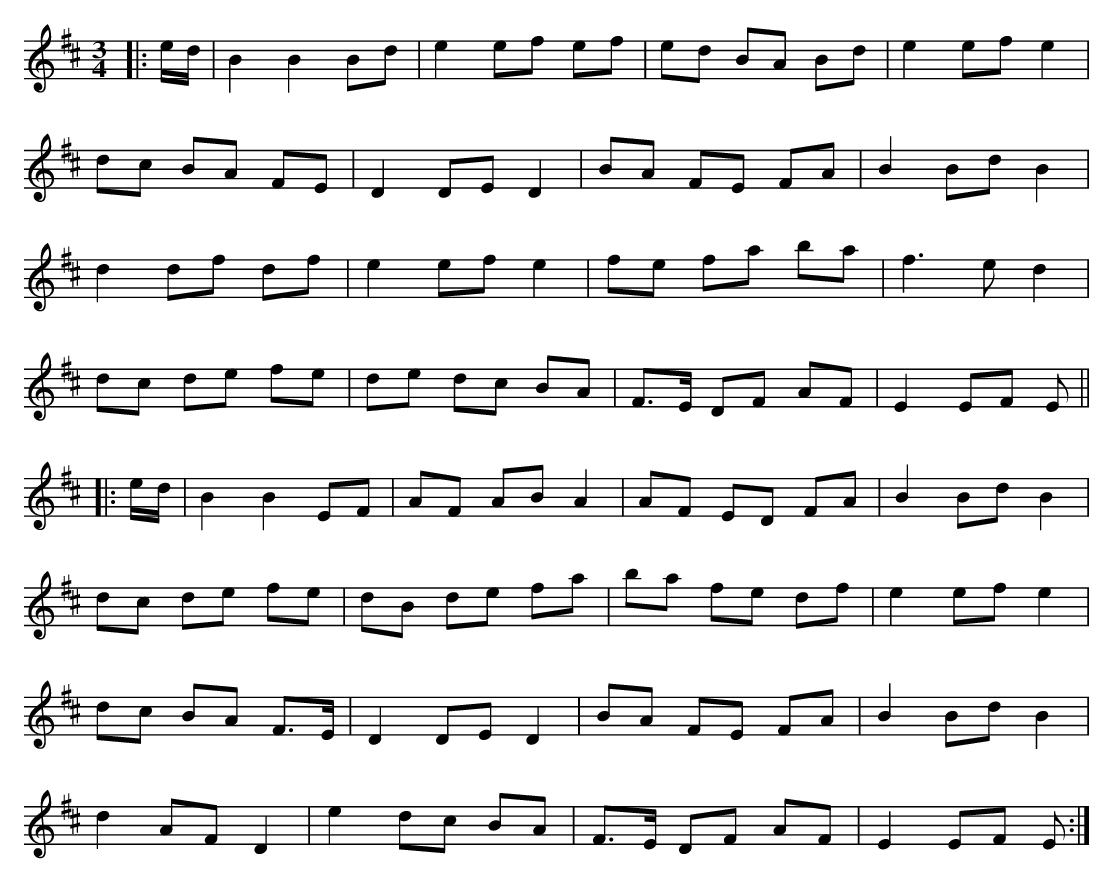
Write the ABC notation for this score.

X:1
M:3/4
K:Edor
|:e/d/|B2 B2 Bd|e2 ef ef|ed BA Bd|e2 ef e2|
dc BA FE|D2 DE D2|BA FE FA|B2 Bd B2|
d2 df df|e2 ef e2|fe fa ba|f3 e d2|
dc de fe|de dc BA|F>E DF AF|E2 EF E||
|:e/d/|B2 B2 EF|AF AB A2|AF ED FA|B2 Bd B2|
dc de fe|dB de fa|ba fe df|e2 ef e2|
dc BA F>E|D2 DE D2|BA FE FA|B2 Bd B2|
d2 AF D2|e2 dc BA|F>E DF AF|E2 EF E:|
